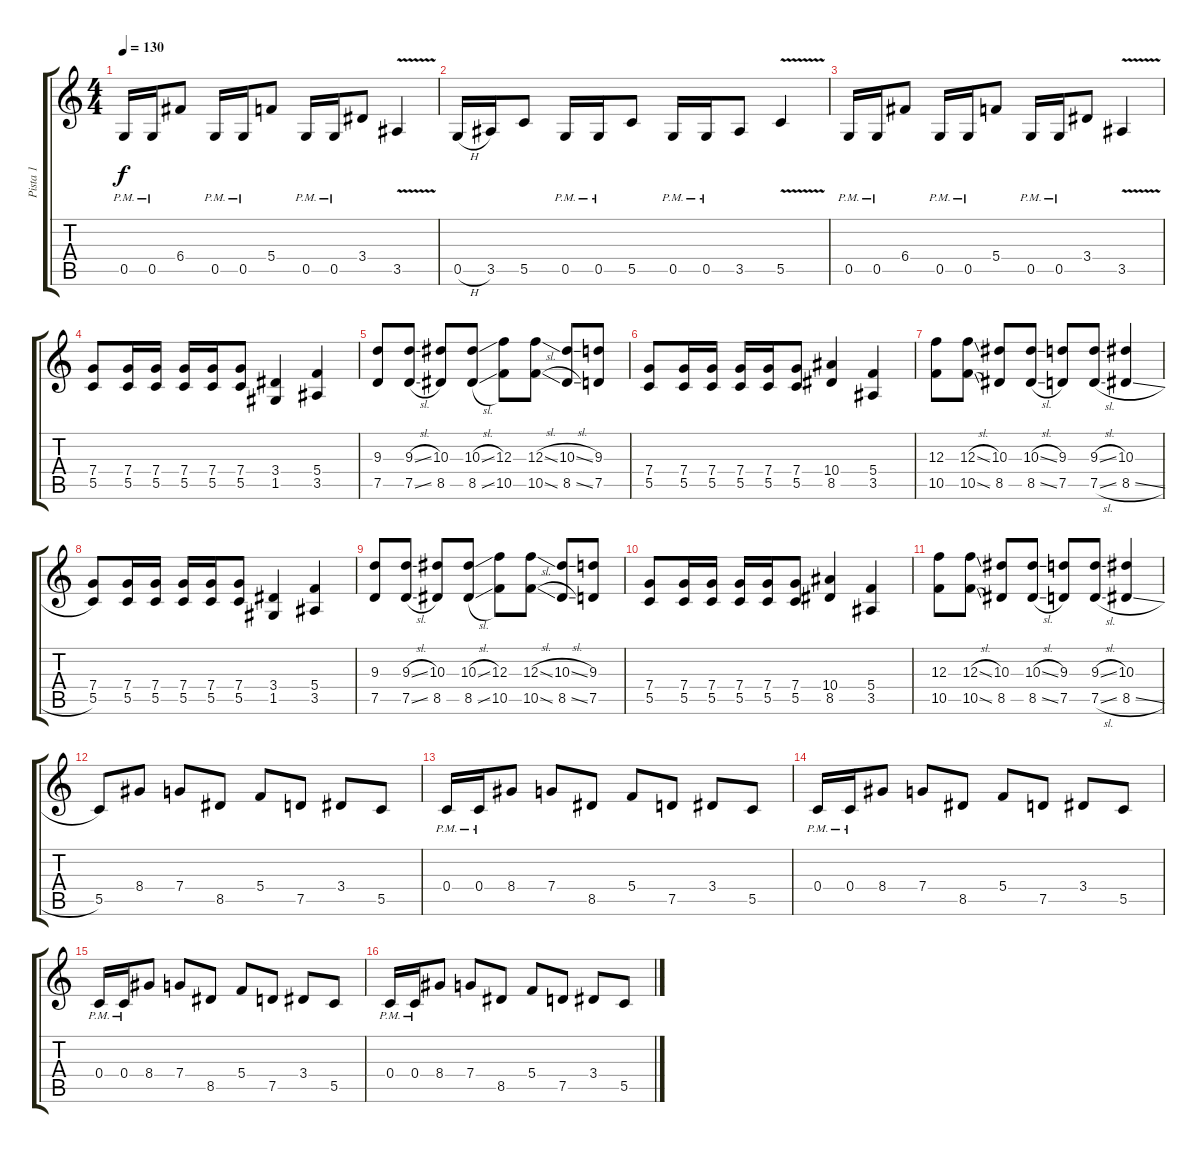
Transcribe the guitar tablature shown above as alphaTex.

\track ("Pista 1" "Pista 1") {instrument distortionguitar}
\staff {score tabs}
\tuning (D4 A3 F3 C3 G2 C2) {hide}
\ts (4 4)
\tempo 130
\clef g2
\ks c
0.5{pm}.16{dy f} 0.5{pm}.16 6.4.8 0.5{pm}.16 0.5{pm}.16 5.4.8 0.5{pm}.16 0.5{pm}.16 3.4.8 3.5{v}.4 |
0.5{h}.16 3.5.16 5.5.8 0.5{pm}.16 0.5{pm}.16 5.5.8 0.5{pm}.16 0.5{pm}.16 3.5.8 5.5{v}.4 |
0.5{pm}.16 0.5{pm}.16 6.4.8 0.5{pm}.16 0.5{pm}.16 5.4.8 0.5{pm}.16 0.5{pm}.16 3.4.8 3.5{v}.4 |
(7.4 5.5).8 (7.4 5.5).16 (7.4 5.5).16 (7.4 5.5).16 (7.4 5.5).16 (7.4 5.5).8 (3.4 1.5).4 (5.4 3.5).4 |
(9.3 7.5).8 (9.3{sl} 7.5{sl}).8 (10.3 8.5).8 (10.3{sl} 8.5{sl}).8 (12.3 10.5).8 (12.3{sl} 10.5{sl}).8 (10.3{sl} 8.5{sl}).8 (9.3 7.5).8 |
(7.4 5.5).8 (7.4 5.5).16 (7.4 5.5).16 (7.4 5.5).16 (7.4 5.5).16 (7.4 5.5).8 (10.4 8.5).4 (5.4 3.5).4 |
(12.3 10.5).8 (12.3{sl} 10.5{sl}).8 (10.3 8.5).8 (10.3{sl} 8.5{sl}).8 (9.3 7.5).8 (9.3{sl} 7.5{sl}).8 (10.3 8.5{sl}).4 |
(7.4 5.5).8 (7.4 5.5).16 (7.4 5.5).16 (7.4 5.5).16 (7.4 5.5).16 (7.4 5.5).8 (3.4 1.5).4 (5.4 3.5).4 |
(9.3 7.5).8 (9.3{sl} 7.5{sl}).8 (10.3 8.5).8 (10.3{sl} 8.5{sl}).8 (12.3 10.5).8 (12.3{sl} 10.5{sl}).8 (10.3{sl} 8.5{sl}).8 (9.3 7.5).8 |
(7.4 5.5).8 (7.4 5.5).16 (7.4 5.5).16 (7.4 5.5).16 (7.4 5.5).16 (7.4 5.5).8 (10.4 8.5).4 (5.4 3.5).4 |
(12.3 10.5).8 (12.3{sl} 10.5{sl}).8 (10.3 8.5).8 (10.3{sl} 8.5{sl}).8 (9.3 7.5).8 (9.3{sl} 7.5{sl}).8 (10.3 8.5{sl}).4 |
5.5.8 8.4.8 7.4.8 8.5.8 5.4.8 7.5.8 3.4.8 5.5.8 |
0.4{pm}.16 0.4{pm}.16 8.4.8 7.4.8 8.5.8 5.4.8 7.5.8 3.4.8 5.5.8 |
0.4{pm}.16 0.4{pm}.16 8.4.8 7.4.8 8.5.8 5.4.8 7.5.8 3.4.8 5.5.8 |
0.4{pm}.16 0.4{pm}.16 8.4.8 7.4.8 8.5.8 5.4.8 7.5.8 3.4.8 5.5.8 |
0.4{pm}.16 0.4{pm}.16 8.4.8 7.4.8 8.5.8 5.4.8 7.5.8 3.4.8 5.5.8
